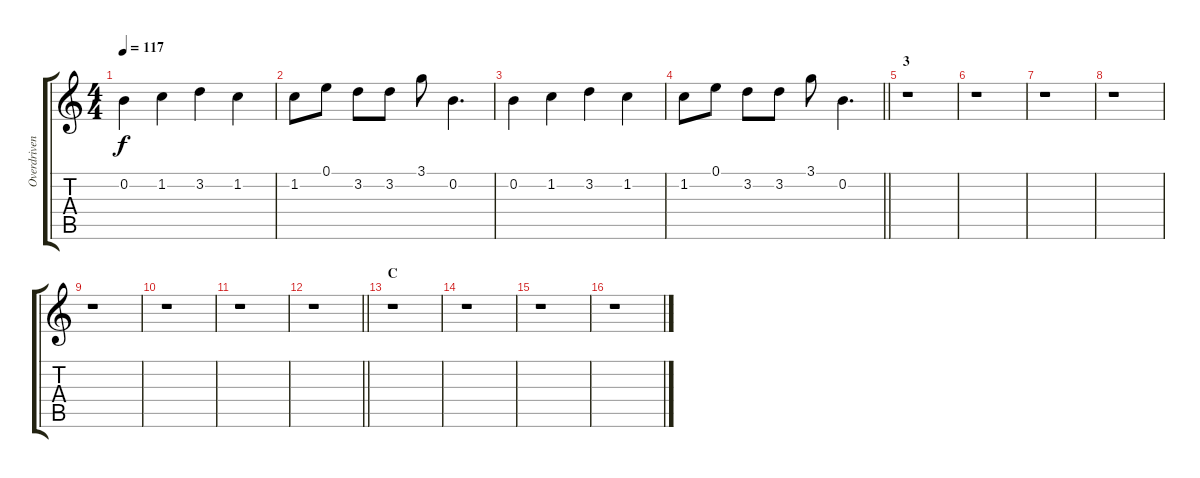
\track ("Overdriven Guitar" "Overdriven") {instrument overdrivenguitar}
\staff {score tabs}
\tuning (E4 B3 G3 D3 A2 E2) {hide}
\ts (4 4)
\tempo 117
\clef g2
\ks c
0.2.4{dy f} 1.2.4 3.2.4 1.2.4 |
1.2.8 0.1.8 3.2.8 3.2.8 3.1.8 0.2.4{d} |
0.2.4 1.2.4 3.2.4 1.2.4 |
\barLineRight lightlight
1.2.8 0.1.8 3.2.8 3.2.8 3.1.8 0.2.4{d} |
\section ("" "3")
r.1 |
r.1 |
r.1 |
r.1 |
r.1 |
r.1 |
r.1 |
\barLineRight lightlight
r.1 |
\section ("" "C")
r.1 |
r.1 |
r.1 |
r.1
